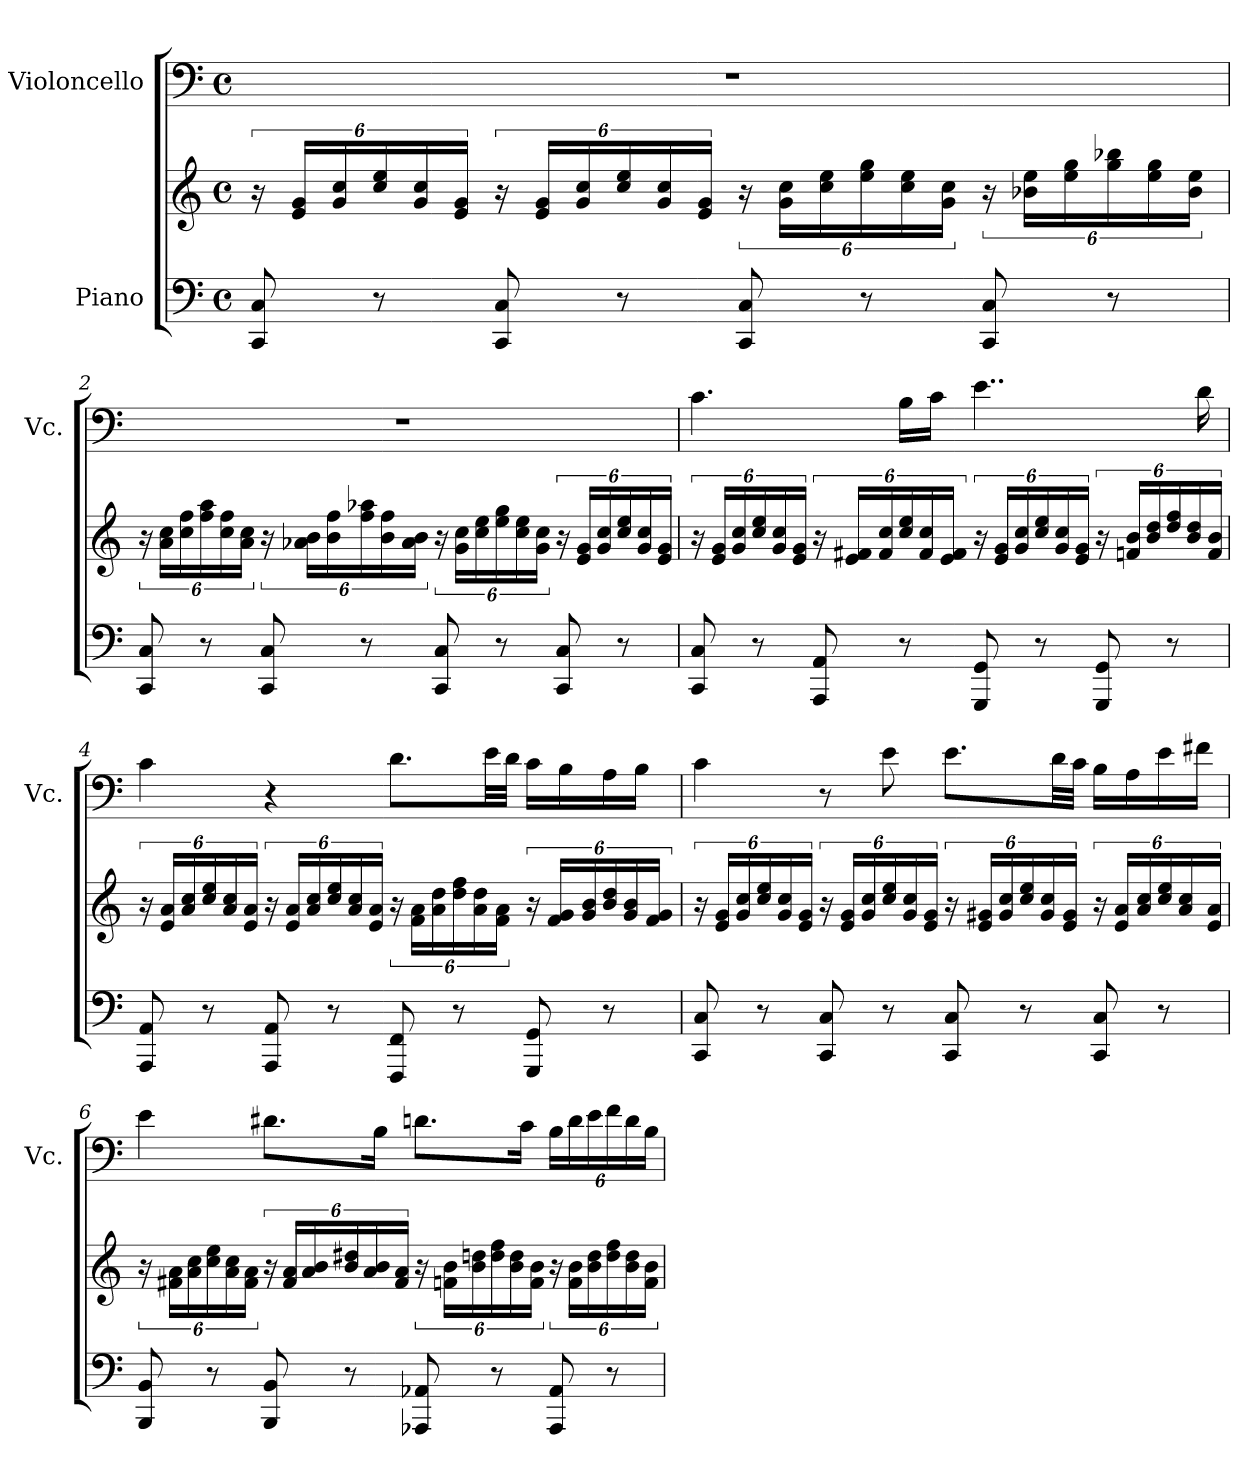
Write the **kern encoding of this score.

**kern	**kern	**kern
*part2	*part2	*part1
*staff3	*staff2	*staff1
*I"Piano	*	*I"Violoncello
*	*	*I'Vc.
*clefF4	*clefG2	*clefF4
*k[]	*k[]	*k[]
*M4/4	*M4/4	*M4/4
*met(c)	*met(c)	*met(c)
*MM30	*MM30	*MM30
=1	=1	=1
8CC/ 8C/	24r	1r
.	24e/ 24g/LL	.
.	24g/ 24cc/	.
8r	24cc/ 24ee/	.
.	24g/ 24cc/	.
.	24e/ 24g/JJ	.
8CC/ 8C/	24r	.
.	24e/ 24g/LL	.
.	24g/ 24cc/	.
8r	24cc/ 24ee/	.
.	24g/ 24cc/	.
.	24e/ 24g/JJ	.
8CC/ 8C/	24r	.
.	24g\ 24cc\LL	.
.	24cc\ 24ee\	.
8r	24ee\ 24gg\	.
.	24cc\ 24ee\	.
.	24g\ 24cc\JJ	.
8CC/ 8C/	24r	.
.	24b-X\ 24ee\LL	.
.	24ee\ 24gg\	.
8r	24gg\ 24bb-X\	.
.	24ee\ 24gg\	.
.	24b-\ 24ee\JJ	.
=2	=2	=2
8CC/ 8C/	24r	1r
.	24a\ 24cc\LL	.
.	24cc\ 24ff\	.
8r	24ff\ 24aa\	.
.	24cc\ 24ff\	.
.	24a\ 24cc\JJ	.
8CC/ 8C/	24r	.
.	24a-X\ 24b\LL	.
.	24b\ 24ff\	.
8r	24ff\ 24aa-X\	.
.	24b\ 24ff\	.
.	24a-\ 24b\JJ	.
8CC/ 8C/	24r	.
.	24g\ 24cc\LL	.
.	24cc\ 24ee\	.
8r	24ee\ 24gg\	.
.	24cc\ 24ee\	.
.	24g\ 24cc\JJ	.
8CC/ 8C/	24r	.
.	24e/ 24g/LL	.
.	24g/ 24cc/	.
8r	24cc/ 24ee/	.
.	24g/ 24cc/	.
.	24e/ 24g/JJ	.
!!LO:LB:g=z
=3	=3	=3
8CC/ 8C/	24r	4.c\
.	24e/ 24g/LL	.
.	24g/ 24cc/	.
8r	24cc/ 24ee/	.
.	24g/ 24cc/	.
.	24e/ 24g/JJ	.
8AAA/ 8AA/	24r	.
.	24e/ 24f#X/LL	.
.	24f#/ 24cc/	.
8r	24cc/ 24ee/	16B\LL
.	24f#/ 24cc/	.
.	.	16c\JJ
.	24e/ 24f#/JJ	.
8GGG/ 8GG/	24r	4..e\
.	24e/ 24g/LL	.
.	24g/ 24cc/	.
8r	24cc/ 24ee/	.
.	24g/ 24cc/	.
.	24e/ 24g/JJ	.
8GGG/ 8GG/	24r	.
.	24fn/ 24b/LL	.
.	24b/ 24dd/	.
8r	24dd/ 24ff/	.
.	24b/ 24dd/	.
.	.	16d\
.	24f/ 24b/JJ	.
=4	=4	=4
8AAA/ 8AA/	24r	4c\
.	24e/ 24a/LL	.
.	24a/ 24cc/	.
8r	24cc/ 24ee/	.
.	24a/ 24cc/	.
.	24e/ 24a/JJ	.
8AAA/ 8AA/	24r	4r
.	24e/ 24a/LL	.
.	24a/ 24cc/	.
8r	24cc/ 24ee/	.
.	24a/ 24cc/	.
.	24e/ 24a/JJ	.
8FFF/ 8FF/	24r	8.d\L
.	24f\ 24a\LL	.
.	24a\ 24dd\	.
8r	24dd\ 24ff\	.
.	24a\ 24dd\	.
.	.	32e\LL
.	24f\ 24a\JJ	.
.	.	32d\JJJ
8GGG/ 8GG/	24r	16c\LL
.	24f/ 24g/LL	.
.	.	16B\
.	24g/ 24b/	.
8r	24b/ 24dd/	16A\
.	24g/ 24b/	.
.	.	16B\JJ
.	24f/ 24g/JJ	.
!!LO:LB:g=z
=5	=5	=5
8CC/ 8C/	24r	4c\
.	24e/ 24g/LL	.
.	24g/ 24cc/	.
8r	24cc/ 24ee/	.
.	24g/ 24cc/	.
.	24e/ 24g/JJ	.
8CC/ 8C/	24r	8r
.	24e/ 24g/LL	.
.	24g/ 24cc/	.
8r	24cc/ 24ee/	8e\
.	24g/ 24cc/	.
.	24e/ 24g/JJ	.
8CC/ 8C/	24r	8.e\L
.	24e/ 24g#X/LL	.
.	24g#/ 24cc/	.
8r	24cc/ 24ee/	.
.	24g#/ 24cc/	.
.	.	32d\LL
.	24e/ 24g#/JJ	.
.	.	32c\JJJ
8CC/ 8C/	24r	16B\LL
.	24e/ 24a/LL	.
.	.	16A\
.	24a/ 24cc/	.
8r	24cc/ 24ee/	16e\
.	24a/ 24cc/	.
.	.	16f#X\JJ
.	24e/ 24a/JJ	.
=6	=6	=6
8BBB/ 8BB/	24r	4e\
.	24f#X\ 24a\LL	.
.	24a\ 24cc\	.
8r	24cc\ 24ee\	.
.	24a\ 24cc\	.
.	24f#\ 24a\JJ	.
8BBB/ 8BB/	24r	8.d#X\L
.	24f#/ 24a/LL	.
.	24a/ 24b/	.
8r	24b/ 24dd#X/	.
.	24a/ 24b/	.
.	.	16B\Jk
.	24f#/ 24a/JJ	.
8AAA-X/ 8AA-X/	24r	8.dn\L
.	24fn\ 24b\LL	.
.	24b\ 24ddn\	.
8r	24dd\ 24ff\	.
.	24b\ 24dd\	.
.	.	16c\Jk
.	24f\ 24b\JJ	.
*	*	*Xbrackettup
8AAA-/ 8AA-/	24r	24B\LL
.	24f\ 24b\LL	24d\
.	24b\ 24dd\	24e\
8r	24dd\ 24ff\	24f\
.	24b\ 24dd\	24d\
.	24f\ 24b\JJ	24B\JJ
=	=	=
*-	*-	*-
